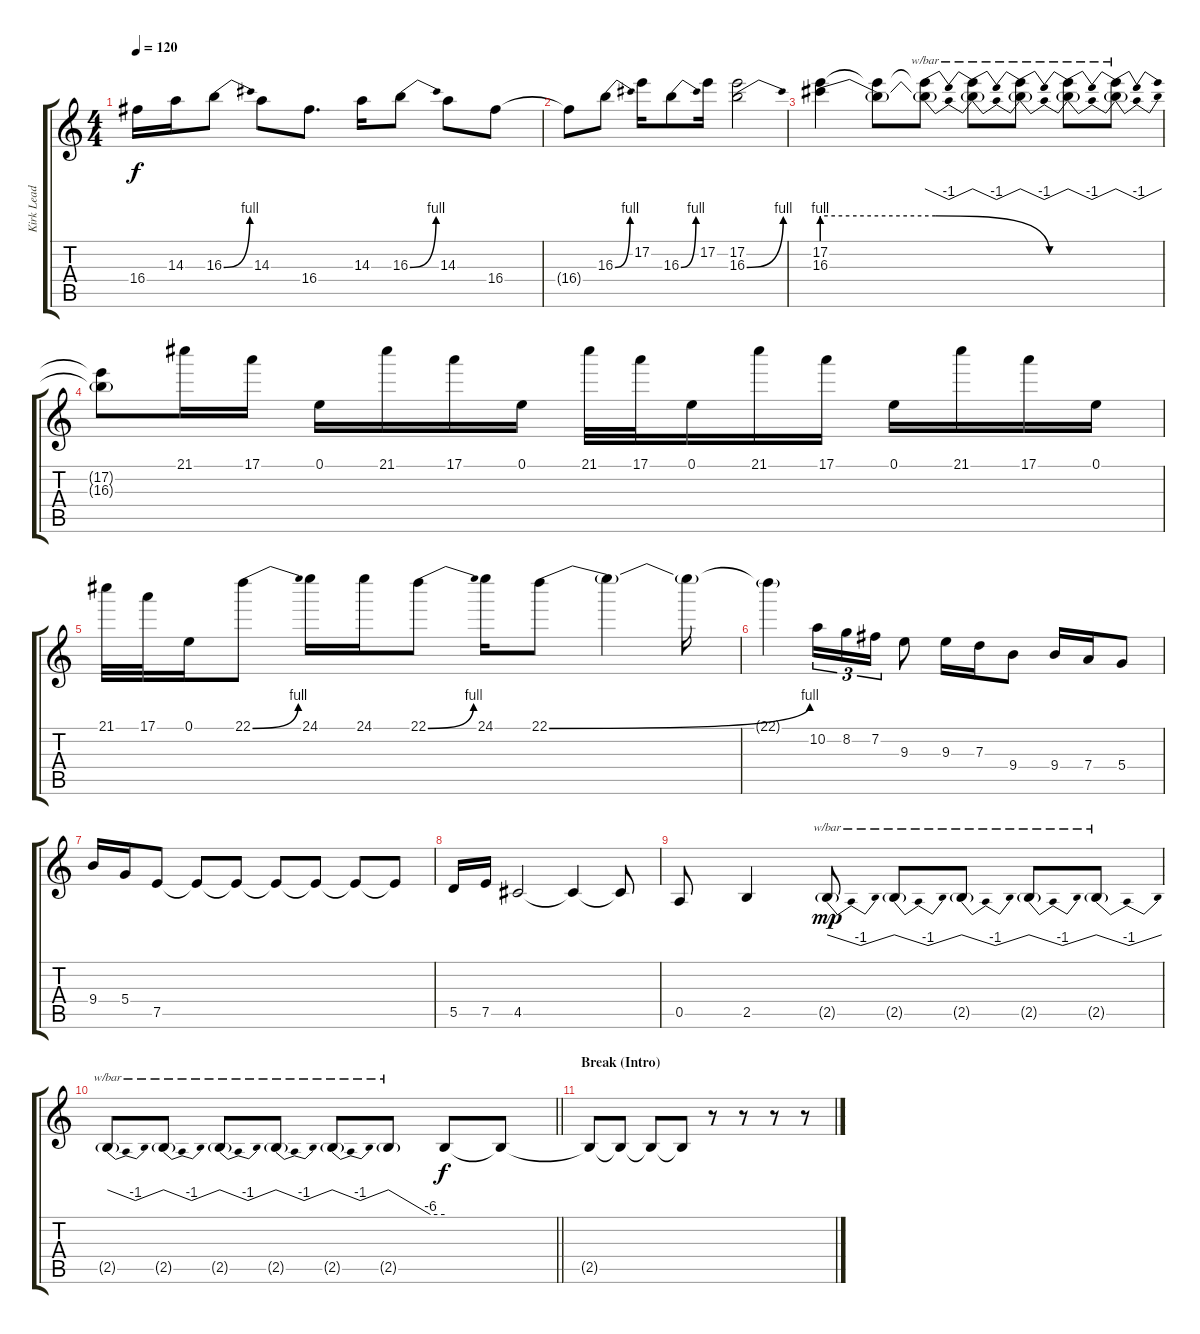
\track ("Kirk Lead 1" "Kirk Lead ") {instrument distortionguitar}
\staff {score tabs}
\tuning (E4 B3 G3 D3 A2 E2) {hide}
\ts (4 4)
\tempo 120
\clef g2
\ks c
16.4{t}.16{dy f} 14.3.16 16.3{be (bend 0 0 60 4)}.8 14.3.8 16.4.8{d} 14.3.16 16.3{be (bend 0 0 60 4)}.8 14.3.8 16.4.8 |
16.4{t}.8 16.3{be (bend 0 0 60 4)}.8 17.2.16 16.3{be (bend 0 0 60 4)}.8 17.2.16 (17.2 16.3{be (bend 0 0 60 4)}).2 |
(17.2 16.3{be (custom 0 4 20 4 40 0 60 0)}).4 (17.2{t} 16.3{t}).8 (17.2{t} 16.3{t}).8{tbe (dip default 0 0 30 -4 60 0)} (17.2{t} 16.3{t}).8{tbe (dip default 0 0 30 -4 60 0)} (17.2{t} 16.3{t}).8{tbe (dip default 0 0 30 -4 60 0)} (17.2{t} 16.3{t}).8{tbe (dip default 0 0 30 -4 60 0)} (17.2{t} 16.3{t}).8{tbe (dip default 0 0 30 -4 60 0)} |
(17.2{t} 16.3{t}).8 21.1.16 17.1.16 0.1.16 21.1.16 17.1.16 0.1.16 21.1.32 17.1.32 0.1.16 21.1.16 17.1.16 0.1.16 21.1.16 17.1.16 0.1.16 |
21.1.32 17.1.32 0.1.16 22.1{be (bend 0 0 60 4)}.8 24.1.16 24.1.16 22.1{be (bend 0 0 60 4)}.8 24.1.16 22.1{be (bend 0 0 60 4)}.8 22.1{t}.4 22.1{t}.16 |
22.1{t}.4 10.2.16{tu (3 2)} 8.2.16{tu (3 2)} 7.2.16{tu (3 2)} 9.3.8 9.3.16 7.3.16 9.4.8 9.4.16 7.4.16 5.4.8 |
9.4.16 5.4.16 7.5.8 7.5{t}.8 7.5{t}.8 7.5{t}.8 7.5{t}.8 7.5{t}.8 7.5{t}.8 |
5.5.16 7.5.16 4.5.2 4.5{t}.4 4.5{t}.8 |
0.5.8 2.5.4 2.5{g}.8{tbe (dip default 0 0 30 -4 60 0) dy mp} 2.5{g}.8{tbe (dip default 0 0 30 -4 60 0)} 2.5{g}.8{tbe (dip default 0 0 30 -4 60 0)} 2.5{g}.8{tbe (dip default 0 0 30 -4 60 0)} 2.5{g}.8{tbe (dip default 0 0 30 -4 60 0)} |
\barLineRight lightlight
2.5{g}.8{tbe (dip default 0 0 30 -4 60 0)} 2.5{g}.8{tbe (dip default 0 0 30 -4 60 0)} 2.5{g}.8{tbe (dip default 0 0 30 -4 60 0)} 2.5{g}.8{tbe (dip default 0 0 30 -4 60 0)} 2.5{g}.8{tbe (dip default 0 0 30 -4 60 0)} 2.5{g}.8{tbe (custom default 0 0 45 -24 60 -24)} 2.5{t}.8{dy f} 2.5{t}.8 |
\section ("" "Break (Intro)")
2.5{t}.8 2.5{t}.8 2.5{t}.8 2.5{t}.8 r.8 r.8 r.8 r.8
